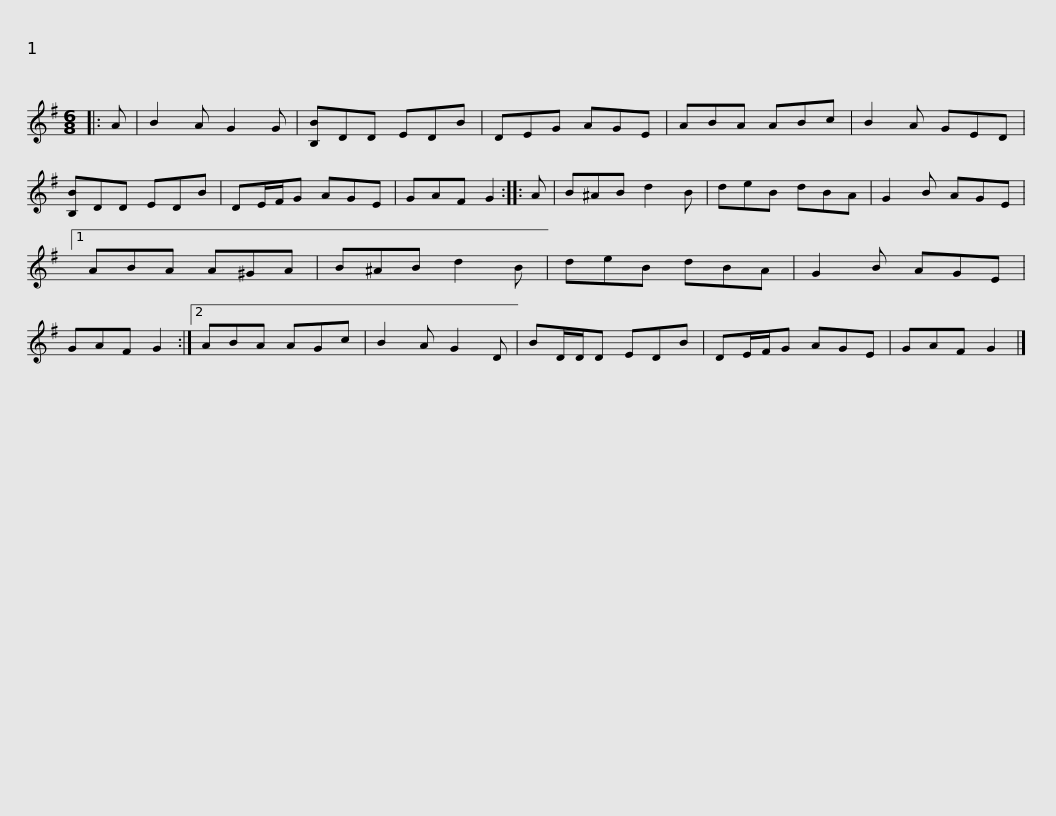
X:1
L:1/8
M:6/8
I:linebreak $
K:G
V:1 treble
V:1
|: A | B2 A G2 G | [B,B]DD EDB | DEG AGE | ABA ABc | %5
 B2 A GED | [B,B]DD EDB | DE/F/G AGE |$ GAF G2 :: A | %10
 B^AB d2 B | deB dBA | G2 B AGE |1 ABA A^GA | B^AB d2 B | %15
 deB dBA |$ G2 B AGE | GAF G2 :|2 ABA AGc | B2 A G2 D | %20
 BD/D/D EDB | DE/F/G AGE | GAF G2 |] %23
